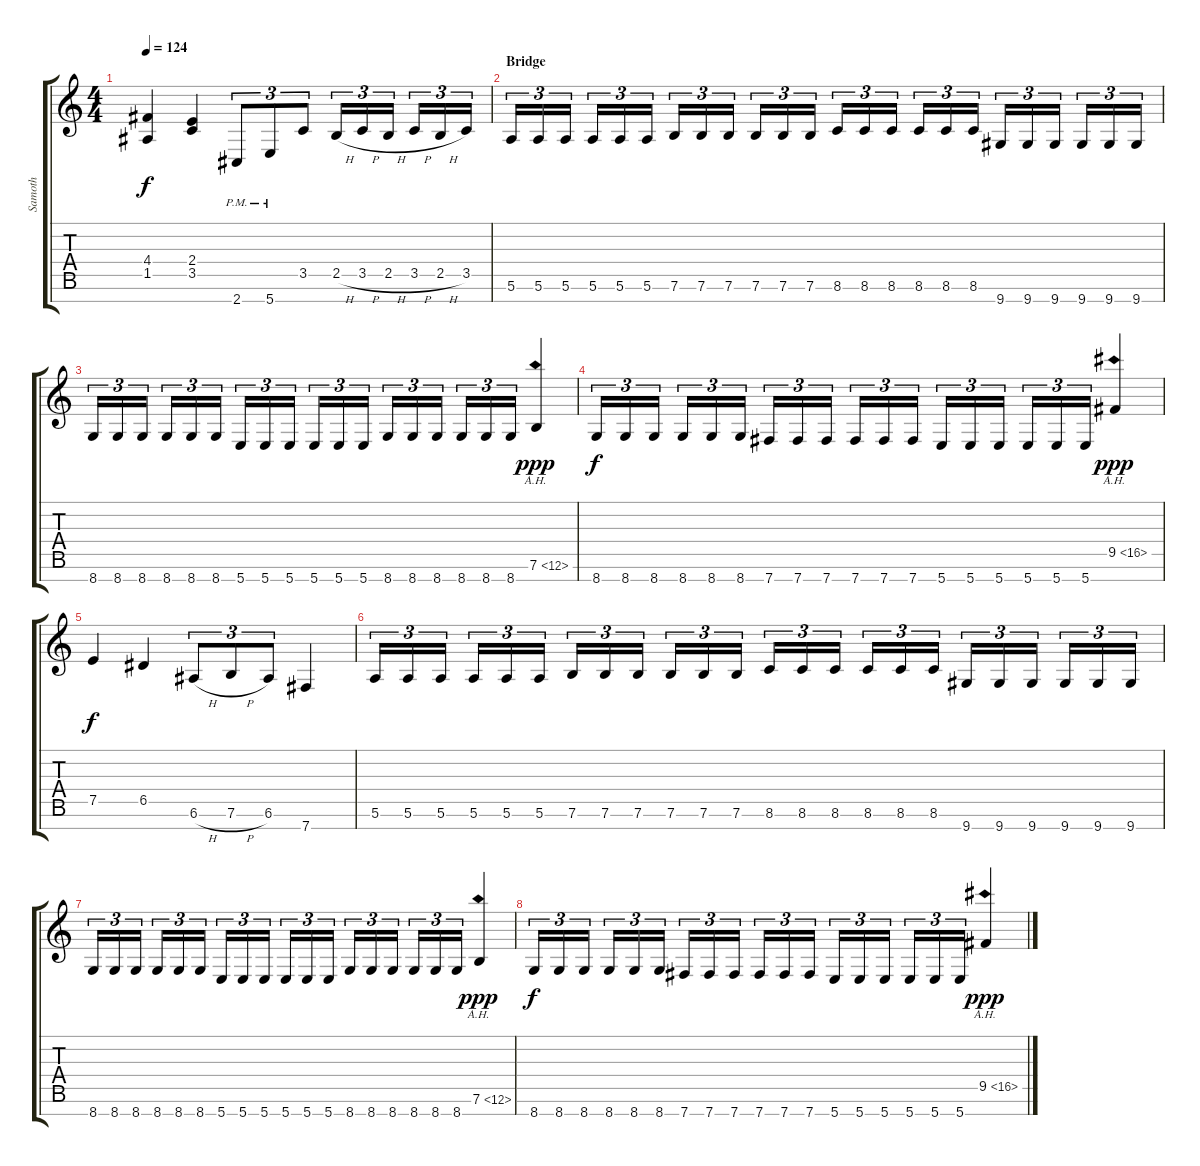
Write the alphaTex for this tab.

\track ("Samoth" "Samoth") {instrument distortionguitar}
\staff {score tabs}
\tuning (E4 B3 G3 D3 A2 E2 B1) {hide}
\ts (4 4)
\tempo 124
\clef g2
\ks c
(4.4 1.5).4{dy f} (2.4 3.5).4 2.7{pm}.8{tu (3 2)} 5.7{pm}.8{tu (3 2)} 3.5.8{tu (3 2)} 2.5{h}.16{tu (3 2)} 3.5{h}.16{tu (3 2)} 2.5{h}.16{tu (3 2)} 3.5{h}.16{tu (3 2)} 2.5{h}.16{tu (3 2)} 3.5.16{tu (3 2)} |
\section ("" "Bridge")
5.6.16{tu (3 2)} 5.6.16{tu (3 2)} 5.6.16{tu (3 2)} 5.6.16{tu (3 2)} 5.6.16{tu (3 2)} 5.6.16{tu (3 2)} 7.6.16{tu (3 2)} 7.6.16{tu (3 2)} 7.6.16{tu (3 2)} 7.6.16{tu (3 2)} 7.6.16{tu (3 2)} 7.6.16{tu (3 2)} 8.6.16{tu (3 2)} 8.6.16{tu (3 2)} 8.6.16{tu (3 2)} 8.6.16{tu (3 2)} 8.6.16{tu (3 2)} 8.6.16{tu (3 2)} 9.7.16{tu (3 2)} 9.7.16{tu (3 2)} 9.7.16{tu (3 2)} 9.7.16{tu (3 2)} 9.7.16{tu (3 2)} 9.7.16{tu (3 2)} |
8.7.16{tu (3 2)} 8.7.16{tu (3 2)} 8.7.16{tu (3 2)} 8.7.16{tu (3 2)} 8.7.16{tu (3 2)} 8.7.16{tu (3 2)} 5.7.16{tu (3 2)} 5.7.16{tu (3 2)} 5.7.16{tu (3 2)} 5.7.16{tu (3 2)} 5.7.16{tu (3 2)} 5.7.16{tu (3 2)} 8.7.16{tu (3 2)} 8.7.16{tu (3 2)} 8.7.16{tu (3 2)} 8.7.16{tu (3 2)} 8.7.16{tu (3 2)} 8.7.16{tu (3 2)} 7.6{ah 5}.4{dy ppp} |
8.7.16{tu (3 2) dy f} 8.7.16{tu (3 2)} 8.7.16{tu (3 2)} 8.7.16{tu (3 2)} 8.7.16{tu (3 2)} 8.7.16{tu (3 2)} 7.7.16{tu (3 2)} 7.7.16{tu (3 2)} 7.7.16{tu (3 2)} 7.7.16{tu (3 2)} 7.7.16{tu (3 2)} 7.7.16{tu (3 2)} 5.7.16{tu (3 2)} 5.7.16{tu (3 2)} 5.7.16{tu (3 2)} 5.7.16{tu (3 2)} 5.7.16{tu (3 2)} 5.7.16{tu (3 2)} 9.5{ah 7}.4{dy ppp} |
7.5.4{dy f} 6.5.4 6.6{h}.8{tu (3 2)} 7.6{h}.8{tu (3 2)} 6.6.8{tu (3 2)} 7.7.4 |
5.6.16{tu (3 2)} 5.6.16{tu (3 2)} 5.6.16{tu (3 2)} 5.6.16{tu (3 2)} 5.6.16{tu (3 2)} 5.6.16{tu (3 2)} 7.6.16{tu (3 2)} 7.6.16{tu (3 2)} 7.6.16{tu (3 2)} 7.6.16{tu (3 2)} 7.6.16{tu (3 2)} 7.6.16{tu (3 2)} 8.6.16{tu (3 2)} 8.6.16{tu (3 2)} 8.6.16{tu (3 2)} 8.6.16{tu (3 2)} 8.6.16{tu (3 2)} 8.6.16{tu (3 2)} 9.7.16{tu (3 2)} 9.7.16{tu (3 2)} 9.7.16{tu (3 2)} 9.7.16{tu (3 2)} 9.7.16{tu (3 2)} 9.7.16{tu (3 2)} |
8.7.16{tu (3 2)} 8.7.16{tu (3 2)} 8.7.16{tu (3 2)} 8.7.16{tu (3 2)} 8.7.16{tu (3 2)} 8.7.16{tu (3 2)} 5.7.16{tu (3 2)} 5.7.16{tu (3 2)} 5.7.16{tu (3 2)} 5.7.16{tu (3 2)} 5.7.16{tu (3 2)} 5.7.16{tu (3 2)} 8.7.16{tu (3 2)} 8.7.16{tu (3 2)} 8.7.16{tu (3 2)} 8.7.16{tu (3 2)} 8.7.16{tu (3 2)} 8.7.16{tu (3 2)} 7.6{ah 5}.4{dy ppp} |
8.7.16{tu (3 2) dy f} 8.7.16{tu (3 2)} 8.7.16{tu (3 2)} 8.7.16{tu (3 2)} 8.7.16{tu (3 2)} 8.7.16{tu (3 2)} 7.7.16{tu (3 2)} 7.7.16{tu (3 2)} 7.7.16{tu (3 2)} 7.7.16{tu (3 2)} 7.7.16{tu (3 2)} 7.7.16{tu (3 2)} 5.7.16{tu (3 2)} 5.7.16{tu (3 2)} 5.7.16{tu (3 2)} 5.7.16{tu (3 2)} 5.7.16{tu (3 2)} 5.7.16{tu (3 2)} 9.5{ah 7}.4{dy ppp}
